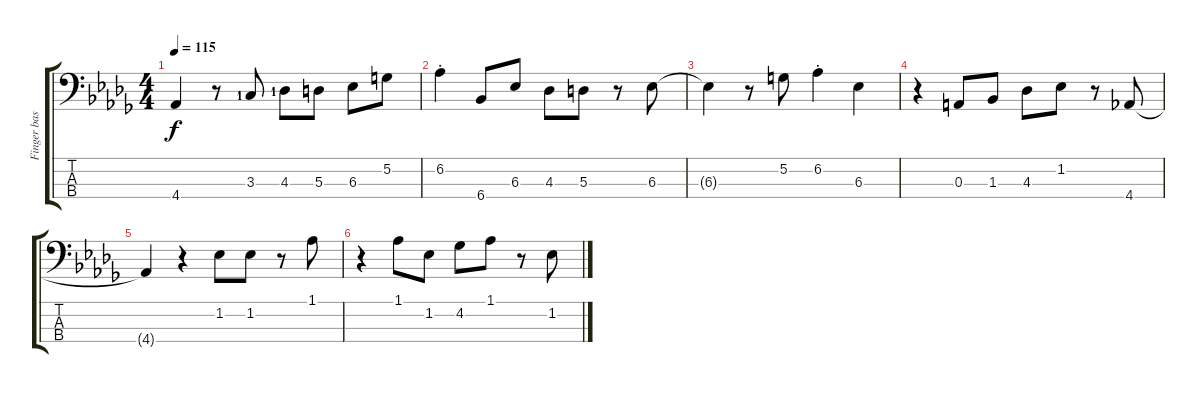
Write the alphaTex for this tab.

\track ("Finger bass" "Finger bas") {instrument electricbassfinger}
\staff {score tabs}
\tuning (G2 D2 A1 E1) {hide}
\ts (4 4)
\tempo 115
\clef f4
\ks db
4.4{t}.4{dy f} r.8 3.3{lf 2}.8 4.3{lf 2}.8 5.3.8 6.3.8 5.2.8 |
6.2{st}.4 6.4.8 6.3.8 4.3.8 5.3.8 r.8 6.3.8 |
6.3{t}.4 r.8 5.2.8 6.2{st}.4 6.3.4 |
r.4 0.3.8 1.3.8 4.3.8 1.2.8 r.8 4.4.8 |
4.4{t}.4 r.4 1.2.8 1.2.8 r.8 1.1.8 |
r.4 1.1.8 1.2.8 4.2.8 1.1.8 r.8 1.2.8
